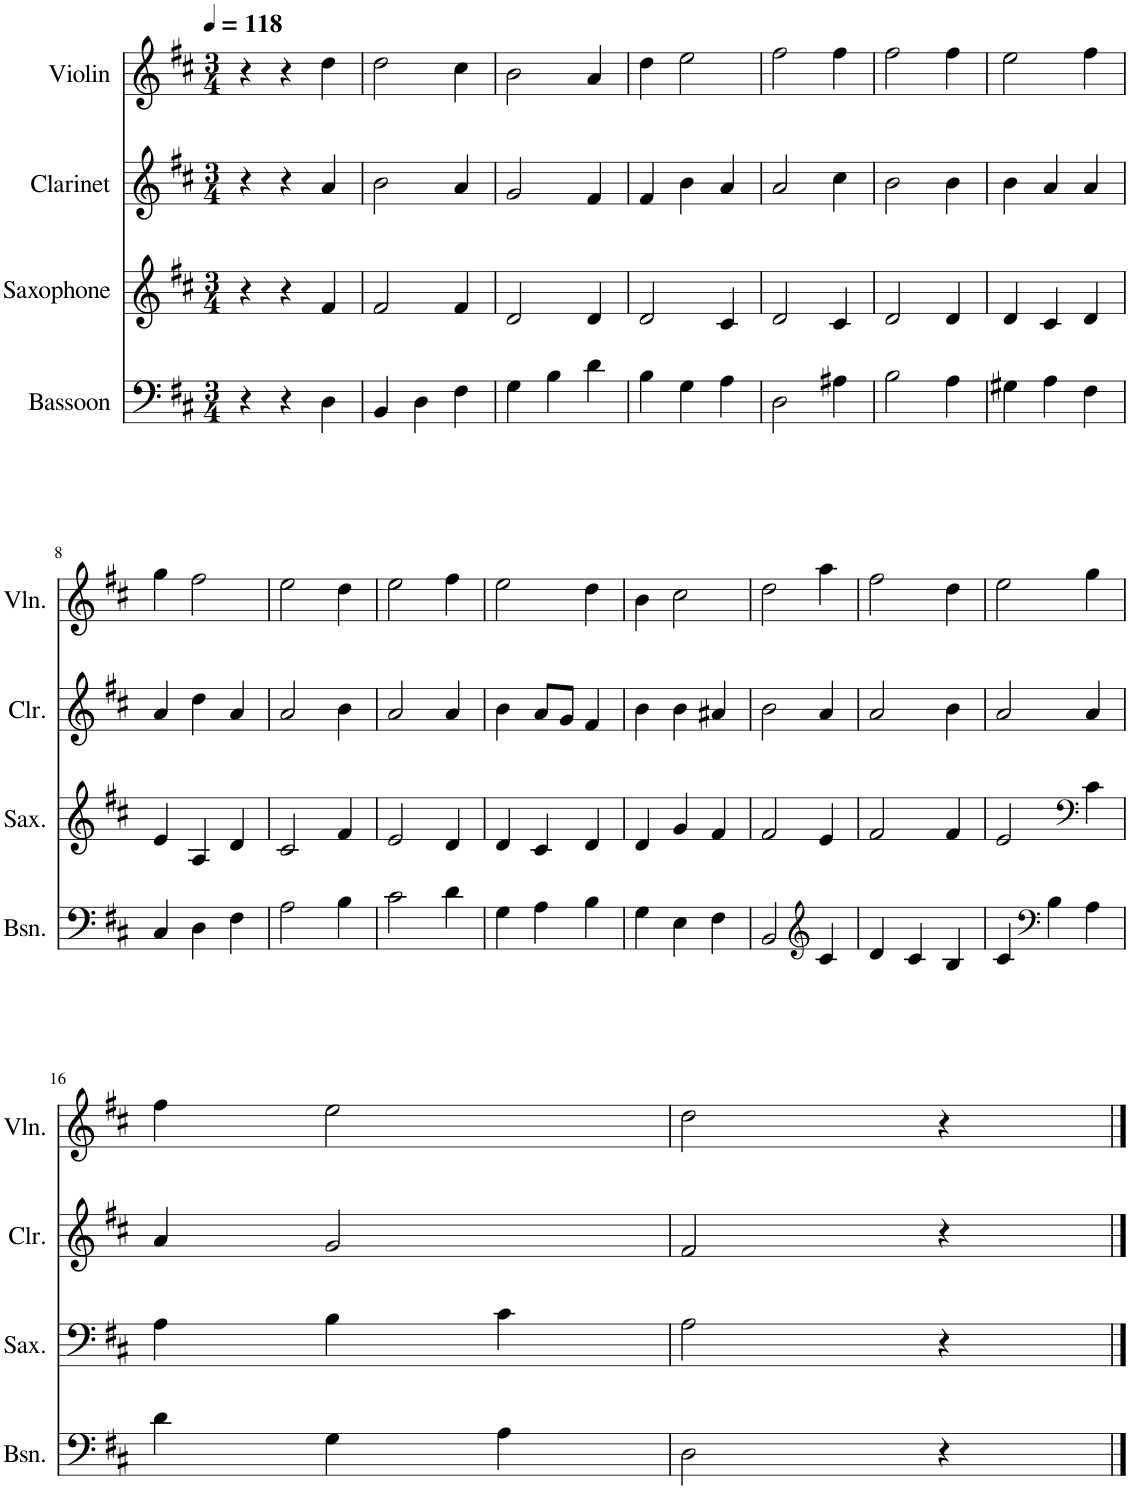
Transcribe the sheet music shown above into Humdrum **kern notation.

**kern	**kern	**kern	**kern
*part4	*part3	*part2	*part1
*staff4	*staff3	*staff2	*staff1
*I"Bassoon	*I"Saxophone	*I"Clarinet	*I"Violin
*I'Bsn.	*I'Sax.	*I'Clr.	*I'Vln.
*clefF4	*clefG2	*clefG2	*clefG2
*	*Trd8c14	*Trd1c2	*
*k[f#c#]	*k[f#c#]	*k[f#c#]	*k[f#c#]
*M3/4	*M3/4	*M3/4	*M3/4
*MM118	*MM118	*MM118	*MM118
=1	=1	=1	=1
4r	4r	4r	4r
4r	4r	4r	4r
4D\	4f#/	4a/	4dd\
=2	=2	=2	=2
4BB/	2f#/	2b\	2dd\
4D\	.	.	.
4F#\	4f#/	4a/	4cc#\
=3	=3	=3	=3
4G\	2d/	2g/	2b\
4B\	.	.	.
4d\	4d/	4f#/	4a/
=4	=4	=4	=4
4B\	2d/	4f#/	4dd\
4G\	.	4b\	2ee\
4A\	4c#/	4a/	.
=5	=5	=5	=5
2D\	2d/	2a/	2ff#\
4A#X\	4c#/	4cc#\	4ff#\
=6	=6	=6	=6
2B\	2d/	2b\	2ff#\
4A\	4d/	4b\	4ff#\
=7	=7	=7	=7
4G#X\	4d/	4b\	2ee\
4A\	4c#/	4a/	.
4F#\	4d/	4a/	4ff#\
!!LO:LB:g=z
=8	=8	=8	=8
4C#/	4e/	4a/	4gg\
4D\	4A/	4dd\	2ff#\
4F#\	4d/	4a/	.
=9	=9	=9	=9
2A\	2c#/	2a/	2ee\
4B\	4f#/	4b\	4dd\
=10	=10	=10	=10
2c#\	2e/	2a/	2ee\
4d\	4d/	4a/	4ff#\
=11	=11	=11	=11
4G\	4d/	4b\	2ee\
4A\	4c#/	8a/L	.
.	.	8g/J	.
4B\	4d/	4f#/	4dd\
=12	=12	=12	=12
4G\	4d/	4b\	4b\
4E\	4g/	4b\	2cc#\
4F#\	4f#/	4a#X/	.
=13	=13	=13	=13
2BB/	2f#/	2b\	2dd\
*clefG2	*	*	*
4c#/	4e/	4a/	4aa\
=14	=14	=14	=14
4d/	2f#/	2a/	2ff#\
4c#/	.	.	.
4B/	4f#/	4b\	4dd\
=15	=15	=15	=15
4c#/	2e/	2a/	2ee\
*clefF4	*	*	*
4B\	.	.	.
*	*clefF4	*	*
4A\	4c#\	4a/	4gg\
!!LO:LB:g=z
=16	=16	=16	=16
4d\	4A\	4a/	4ff#\
4G\	4B\	2g/	2ee\
4A\	4c#\	.	.
=17	=17	=17	=17
2D\	2A\	2f#/	2dd\
4r	4r	4r	4r
==	==	==	==
*-	*-	*-	*-
